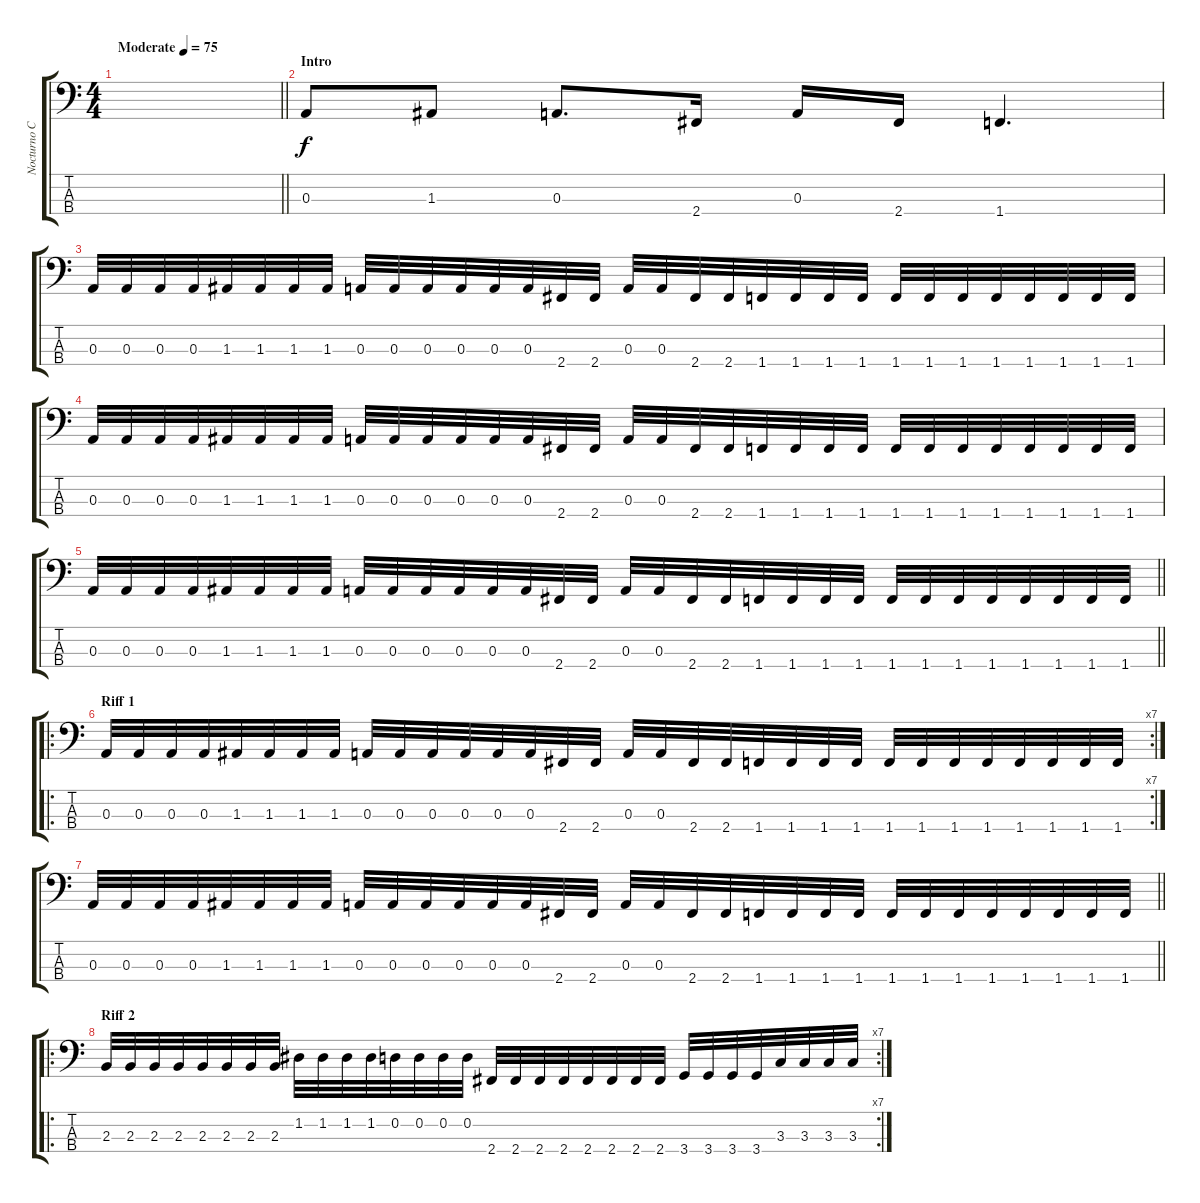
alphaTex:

\track ("Nocturno Culto (Bass)" "Nocturno C") {instrument electricbasspick}
\staff {score tabs}
\tuning (G2 D2 A1 E1) {hide}
\ts (4 4)
\tempo (75 "Moderate")
\clef f4
\barLineRight lightlight
\ks c
|
\section ("" "Intro")
0.3.8 1.3.8 0.3.8{d} 2.4.16 0.3.16 2.4.16 1.4.4{d} |
0.3.32 0.3.32 0.3.32 0.3.32 1.3.32 1.3.32 1.3.32 1.3.32 0.3.32 0.3.32 0.3.32 0.3.32 0.3.32 0.3.32 2.4.32 2.4.32 0.3.32 0.3.32 2.4.32 2.4.32 1.4.32 1.4.32 1.4.32 1.4.32 1.4.32 1.4.32 1.4.32 1.4.32 1.4.32 1.4.32 1.4.32 1.4.32 |
0.3.32 0.3.32 0.3.32 0.3.32 1.3.32 1.3.32 1.3.32 1.3.32 0.3.32 0.3.32 0.3.32 0.3.32 0.3.32 0.3.32 2.4.32 2.4.32 0.3.32 0.3.32 2.4.32 2.4.32 1.4.32 1.4.32 1.4.32 1.4.32 1.4.32 1.4.32 1.4.32 1.4.32 1.4.32 1.4.32 1.4.32 1.4.32 |
\barLineRight lightlight
0.3.32 0.3.32 0.3.32 0.3.32 1.3.32 1.3.32 1.3.32 1.3.32 0.3.32 0.3.32 0.3.32 0.3.32 0.3.32 0.3.32 2.4.32 2.4.32 0.3.32 0.3.32 2.4.32 2.4.32 1.4.32 1.4.32 1.4.32 1.4.32 1.4.32 1.4.32 1.4.32 1.4.32 1.4.32 1.4.32 1.4.32 1.4.32 |
\ro
\rc 7
\section ("" "Riff 1")
0.3.32 0.3.32 0.3.32 0.3.32 1.3.32 1.3.32 1.3.32 1.3.32 0.3.32 0.3.32 0.3.32 0.3.32 0.3.32 0.3.32 2.4.32 2.4.32 0.3.32 0.3.32 2.4.32 2.4.32 1.4.32 1.4.32 1.4.32 1.4.32 1.4.32 1.4.32 1.4.32 1.4.32 1.4.32 1.4.32 1.4.32 1.4.32 |
\barLineRight lightlight
0.3.32 0.3.32 0.3.32 0.3.32 1.3.32 1.3.32 1.3.32 1.3.32 0.3.32 0.3.32 0.3.32 0.3.32 0.3.32 0.3.32 2.4.32 2.4.32 0.3.32 0.3.32 2.4.32 2.4.32 1.4.32 1.4.32 1.4.32 1.4.32 1.4.32 1.4.32 1.4.32 1.4.32 1.4.32 1.4.32 1.4.32 1.4.32 |
\ro
\rc 7
\section ("" "Riff 2")
2.3.32 2.3.32 2.3.32 2.3.32 2.3.32 2.3.32 2.3.32 2.3.32 1.2.32 1.2.32 1.2.32 1.2.32 0.2.32 0.2.32 0.2.32 0.2.32 2.4.32 2.4.32 2.4.32 2.4.32 2.4.32 2.4.32 2.4.32 2.4.32 3.4.32 3.4.32 3.4.32 3.4.32 3.3.32 3.3.32 3.3.32 3.3.32
